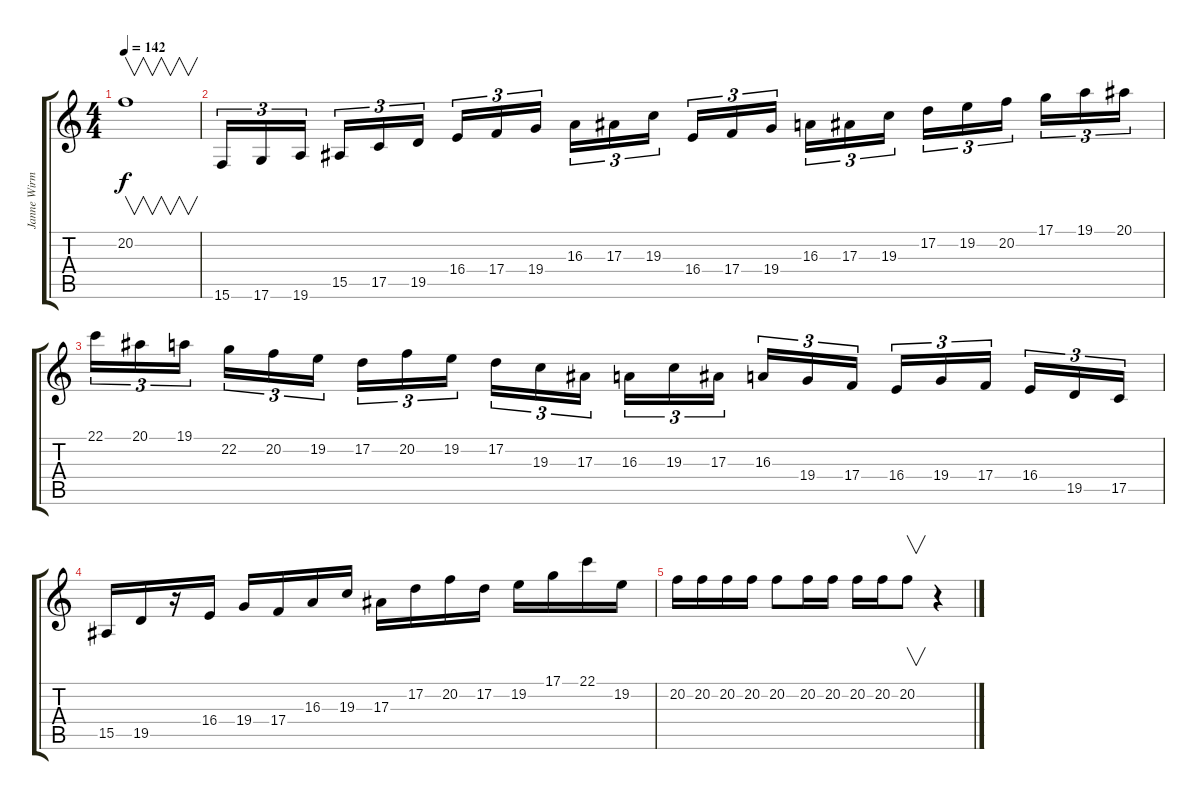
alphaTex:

\track ("Janne Wirman" "Janne Wirm") {instrument lead1square}
\staff {score tabs}
\tuning (D4 A3 F3 C3 G2 D2) {hide}
\ts (4 4)
\tempo 142
\clef g2
\ks c
20.2.1{v dy f} |
15.6.16{tu (3 2)} 17.6.16{tu (3 2)} 19.6.16{tu (3 2)} 15.5.16{tu (3 2)} 17.5.16{tu (3 2)} 19.5.16{tu (3 2)} 16.4.16{tu (3 2)} 17.4.16{tu (3 2)} 19.4.16{tu (3 2)} 16.3.16{tu (3 2)} 17.3.16{tu (3 2)} 19.3.16{tu (3 2)} 16.4.16{tu (3 2)} 17.4.16{tu (3 2)} 19.4.16{tu (3 2)} 16.3.16{tu (3 2)} 17.3.16{tu (3 2)} 19.3.16{tu (3 2)} 17.2.16{tu (3 2)} 19.2.16{tu (3 2)} 20.2.16{tu (3 2)} 17.1.16{tu (3 2)} 19.1.16{tu (3 2)} 20.1.16{tu (3 2)} |
22.1.16{tu (3 2)} 20.1.16{tu (3 2)} 19.1.16{tu (3 2)} 22.2.16{tu (3 2)} 20.2.16{tu (3 2)} 19.2.16{tu (3 2)} 17.2.16{tu (3 2)} 20.2.16{tu (3 2)} 19.2.16{tu (3 2)} 17.2.16{tu (3 2)} 19.3.16{tu (3 2)} 17.3.16{tu (3 2)} 16.3.16{tu (3 2)} 19.3.16{tu (3 2)} 17.3.16{tu (3 2)} 16.3.16{tu (3 2)} 19.4.16{tu (3 2)} 17.4.16{tu (3 2)} 16.4.16{tu (3 2)} 19.4.16{tu (3 2)} 17.4.16{tu (3 2)} 16.4.16{tu (3 2)} 19.5.16{tu (3 2)} 17.5.16{tu (3 2)} |
15.5.16 19.5.16 r.16 16.4.16 19.4.16 17.4.16 16.3.16 19.3.16 17.3.16 17.2.16 20.2.16 17.2.16 19.2.16 17.1.16 22.1.16 19.2.16 |
20.2.16 20.2.16 20.2.16 20.2.16 20.2.8 20.2.16 20.2.16 20.2.16 20.2.16 20.2.8{v} r.4
